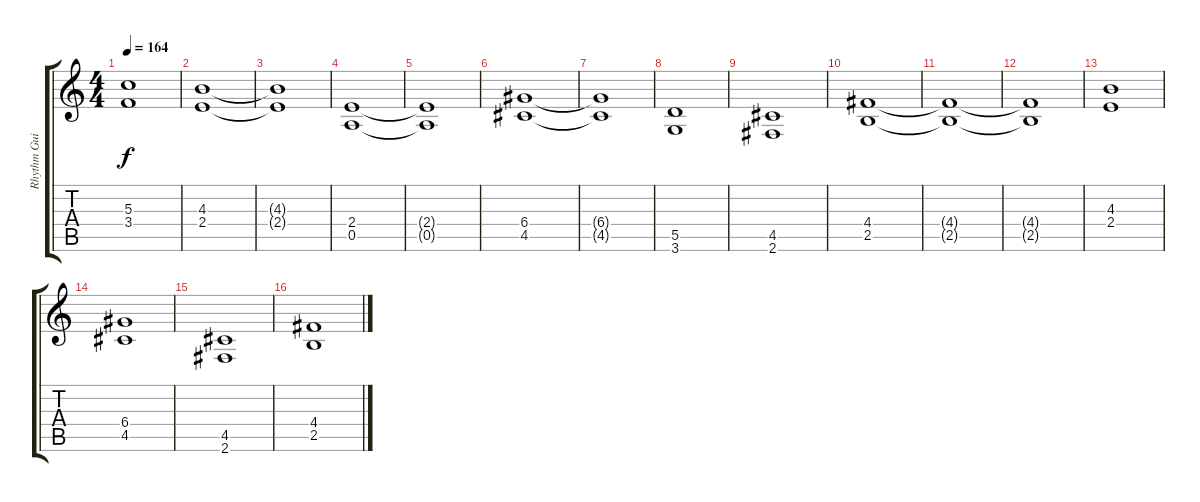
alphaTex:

\track ("Rhythm Guitar" "Rhythm Gui") {instrument distortionguitar}
\staff {score tabs}
\tuning (E4 B3 G3 D3 A2 E2) {hide}
\ts (4 4)
\tempo 164
\clef g2
\ks c
(5.3{t} 3.4{t}).1{dy f} |
(4.3 2.4).1 |
(4.3{t} 2.4{t}).1 |
(2.4 0.5).1 |
(2.4{t} 0.5{t}).1 |
(6.4 4.5).1 |
(6.4{t} 4.5{t}).1 |
(5.5 3.6).1 |
(4.5 2.6).1 |
(4.4 2.5).1 |
(4.4{t} 2.5{t}).1 |
(4.4{t} 2.5{t}).1 |
(4.3 2.4).1 |
(6.4 4.5).1 |
(4.5 2.6).1 |
(4.4 2.5).1
